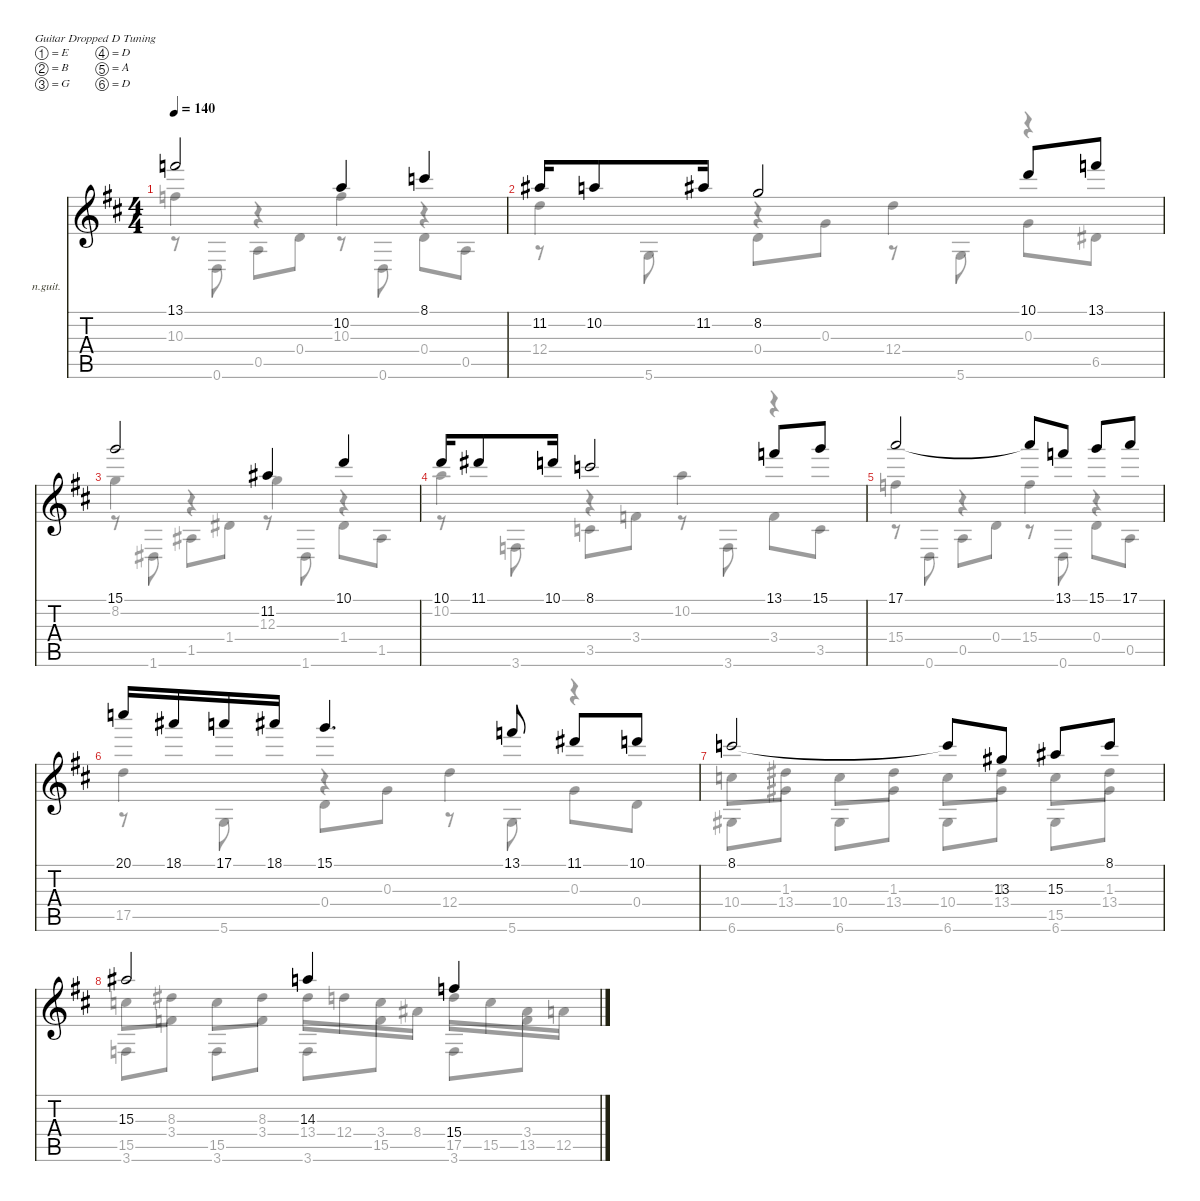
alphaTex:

\hideDynamics
\bracketExtendMode nobrackets
\firstSystemTrackNameOrientation horizontal
\otherSystemsTrackNameOrientation horizontal
\track ("Nylon Guitar" "n.guit.") {mute instrument acousticguitarnylon}
\staff {score tabs}
\tuning (E4 B3 G3 D3 A2 D2)
\voice
\ts (4 4)
\tempo 140
\clef g2
\ks bminor
13.1{acc forcenatural}.2{dy mf} 10.2{acc forcenatural}.4 8.1{acc forcenatural}.4 |
11.2{acc #}.16 10.2{acc forcenatural}.8 11.2{acc #}.16 8.2{acc forcenatural}.2 10.1{acc forcenatural}.8 13.1{acc forcenatural}.8 |
15.1{acc forcenatural}.2 11.2{acc #}.4 10.1{acc forcenatural}.4 |
10.1{acc forcenatural}.16 11.1{acc #}.8 10.1{acc forcenatural}.16 8.1{acc forcenatural}.2 13.1{acc forcenatural}.8 15.1{acc forcenatural}.8 |
17.1{acc forcenatural}.2 17.1{t acc forcenatural}.8 13.1{acc forcenatural}.8 15.1{acc forcenatural}.8 17.1{acc forcenatural}.8 |
20.1{acc forcenatural}.16 18.1{acc #}.16 17.1{acc forcenatural}.16 18.1{acc #}.16 15.1{acc forcenatural}.4{d} 13.1{acc forcenatural}.8 11.1{acc #}.8 10.1{acc forcenatural}.8 |
8.1{acc forcenatural}.2 8.1{t acc forcenatural}.8 13.3{acc #}.8 15.3{acc #}.8 8.1{acc forcenatural}.8 |
15.3{acc #}.2 14.3{acc forcenatural}.4 15.4{acc forcenatural}.4
\voice
\clef g2
\ottava regular
\simile none
\ks bminor
10.3{acc forcenatural}.4{dy mf} r.4 10.3{acc forcenatural}.4 r.4 |
12.4{acc forcenatural}.4 r.4 12.4{acc forcenatural}.4 r.4 |
8.2{acc forcenatural}.4 r.4 12.3{acc forcenatural}.4 r.4 |
10.2{acc forcenatural}.4 r.4 10.2{acc forcenatural}.4 r.4 |
15.4{acc forcenatural}.4 r.4 15.4{acc forcenatural}.4 r.4 |
17.5{acc forcenatural}.4 r.4 12.4{acc forcenatural}.4 r.4 |
10.4{acc forcenatural}.8 13.4{acc #}.8 10.4{acc forcenatural}.8 13.4{acc #}.8 10.4{acc forcenatural}.8 13.4{acc #}.8 15.5{acc forcenatural}.8 13.4{acc #}.8 |
15.5{acc forcenatural}.8 8.3{acc #}.8 15.5{acc forcenatural}.8 8.3{acc #}.8 13.4{acc #}.16 12.4{acc forcenatural}.16 15.5{acc forcenatural}.16 8.4{acc #}.16 17.5{acc forcenatural}.16 15.5{acc forcenatural}.16 13.5{acc #}.16 12.5{acc forcenatural}.16
\voice
\clef g2
\ottava regular
\simile none
\ks bminor
r.8{dy mf} 0.6{acc forcenatural}.8 0.5{acc forcenatural}.8 0.4{acc forcenatural}.8 r.8 0.6{acc forcenatural}.8 0.4{acc forcenatural}.8 0.5{acc forcenatural}.8 |
r.8 5.6{acc forcenatural}.8 0.4{acc forcenatural}.8 0.3{acc forcenatural}.8 r.8 5.6{acc forcenatural}.8 0.3{acc forcenatural}.8 6.5{acc #}.8 |
r.8 1.6{acc #}.8 1.5{acc #}.8 1.4{acc #}.8 r.8 1.6{acc #}.8 1.4{acc #}.8 1.5{acc #}.8 |
r.8 3.6{acc forcenatural}.8 3.5{acc forcenatural}.8 3.4{acc forcenatural}.8 r.8 3.6{acc forcenatural}.8 3.4{acc forcenatural}.8 3.5{acc forcenatural}.8 |
r.8 0.6{acc forcenatural}.8 0.5{acc forcenatural}.8 0.4{acc forcenatural}.8 r.8 0.6{acc forcenatural}.8 0.4{acc forcenatural}.8 0.5{acc forcenatural}.8 |
r.8 5.6{acc forcenatural}.8 0.4{acc forcenatural}.8 0.3{acc forcenatural}.8 r.8 5.6{acc forcenatural}.8 0.3{acc forcenatural}.8 0.4{acc forcenatural}.8 |
6.6{acc #}.8 1.3{acc #}.8 6.6{acc #}.8 1.3{acc #}.8 6.6{acc #}.8 1.3{acc #}.8 6.6{acc #}.8 1.3{acc #}.8 |
3.6{acc forcenatural}.8 3.4{acc forcenatural}.8 3.6{acc forcenatural}.8 3.4{acc forcenatural}.8 3.6{acc forcenatural}.8 3.4{acc forcenatural}.8 3.6{acc forcenatural}.8 3.4{acc forcenatural}.8
